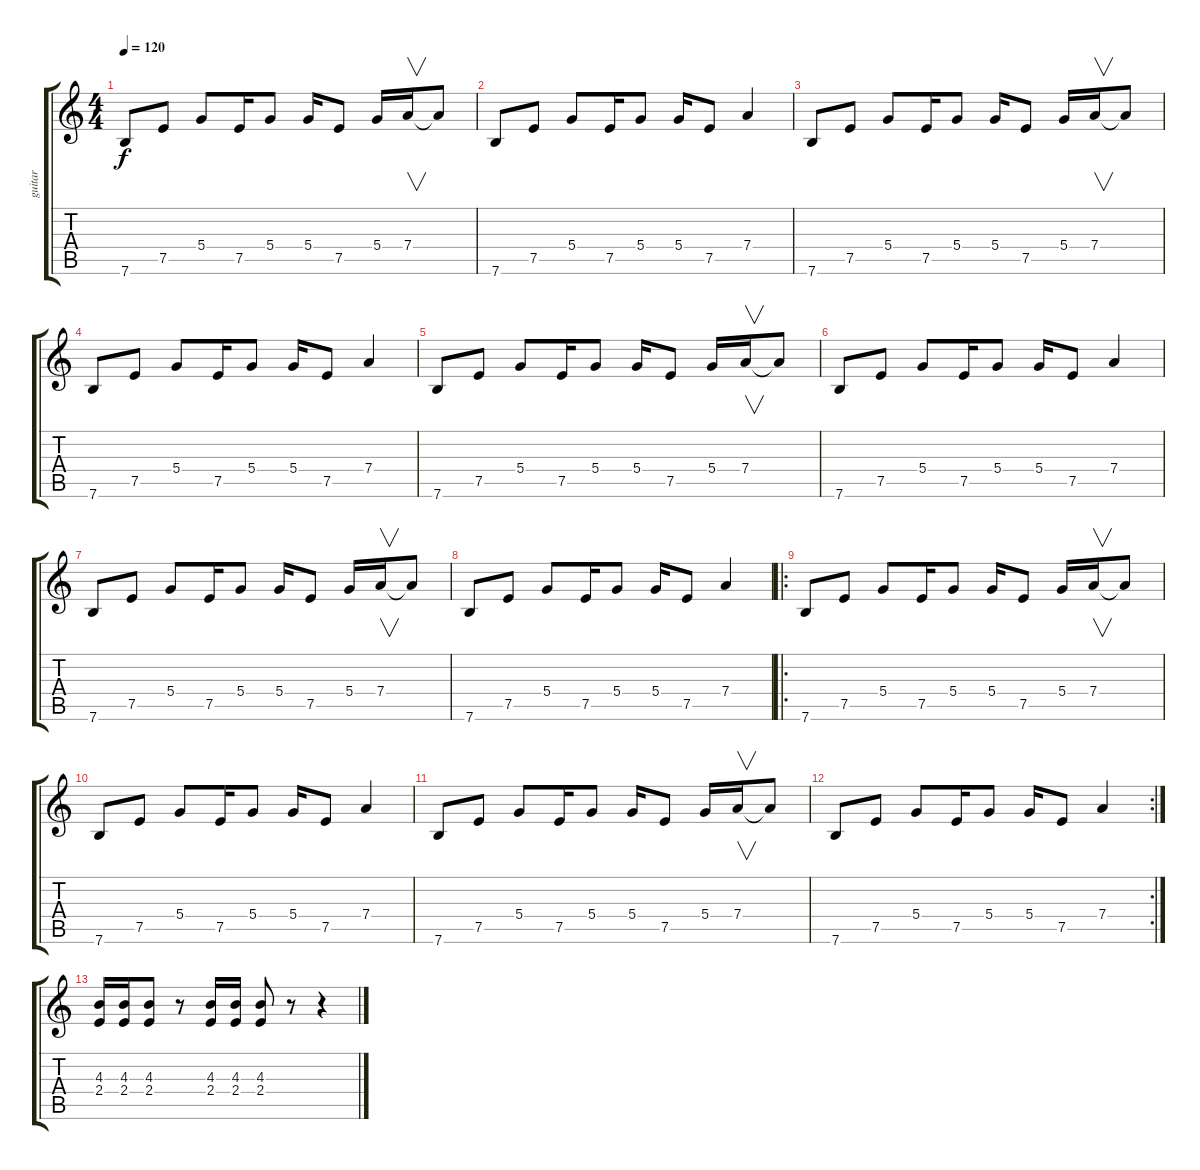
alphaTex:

\track ("guitar" "guitar") {instrument overdrivenguitar}
\staff {score tabs}
\tuning (E4 B3 G3 D3 A2 E2) {hide}
\ts (4 4)
\tempo 120
\clef g2
\ks c
7.6.8{dy f} 7.5.8 5.4.8 7.5.16 5.4.8 5.4.16 7.5.8 5.4.16 7.4.16{v} 7.4{t}.8 |
7.6.8 7.5.8 5.4.8 7.5.16 5.4.8 5.4.16 7.5.8 7.4.4 |
7.6.8 7.5.8 5.4.8 7.5.16 5.4.8 5.4.16 7.5.8 5.4.16 7.4.16{v} 7.4{t}.8 |
7.6.8 7.5.8 5.4.8 7.5.16 5.4.8 5.4.16 7.5.8 7.4.4 |
7.6.8 7.5.8 5.4.8 7.5.16 5.4.8 5.4.16 7.5.8 5.4.16 7.4.16{v} 7.4{t}.8 |
7.6.8 7.5.8 5.4.8 7.5.16 5.4.8 5.4.16 7.5.8 7.4.4 |
7.6.8 7.5.8 5.4.8 7.5.16 5.4.8 5.4.16 7.5.8 5.4.16 7.4.16{v} 7.4{t}.8 |
7.6.8 7.5.8 5.4.8 7.5.16 5.4.8 5.4.16 7.5.8 7.4.4 |
\ro
7.6.8 7.5.8 5.4.8 7.5.16 5.4.8 5.4.16 7.5.8 5.4.16 7.4.16{v} 7.4{t}.8 |
7.6.8 7.5.8 5.4.8 7.5.16 5.4.8 5.4.16 7.5.8 7.4.4 |
7.6.8 7.5.8 5.4.8 7.5.16 5.4.8 5.4.16 7.5.8 5.4.16 7.4.16{v} 7.4{t}.8 |
\rc 2
7.6.8 7.5.8 5.4.8 7.5.16 5.4.8 5.4.16 7.5.8 7.4.4 |
(4.3 2.4).16 (4.3 2.4).16 (4.3 2.4).8 r.8 (4.3 2.4).16 (4.3 2.4).16 (4.3 2.4).8 r.8 r.4
